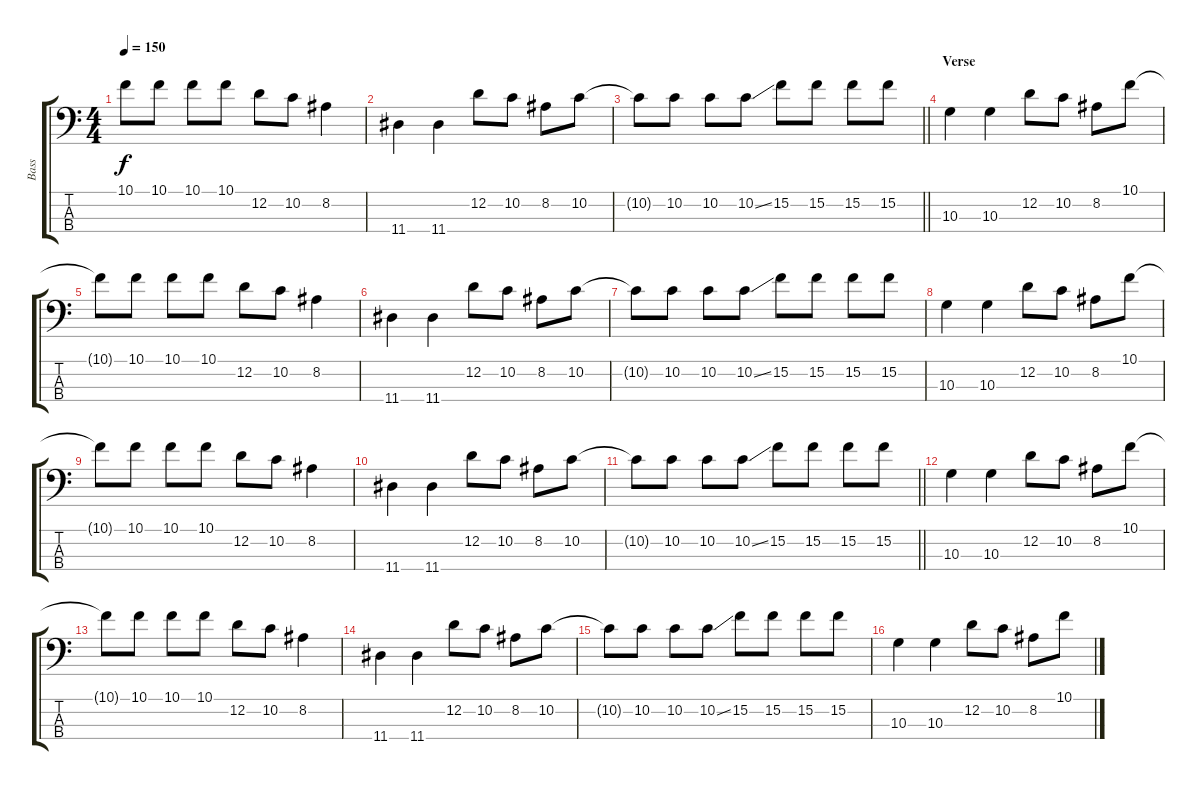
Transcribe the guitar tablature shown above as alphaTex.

\track ("Bass" "Bass") {instrument electricbassfinger}
\staff {score tabs}
\tuning (G2 D2 A1 E1) {hide}
\ts (4 4)
\tempo 150
\clef f4
\ks c
10.1{t}.8{dy f} 10.1.8 10.1.8 10.1.8 12.2.8 10.2.8 8.2.4 |
11.4.4 11.4.4 12.2.8 10.2.8 8.2.8 10.2.8 |
\barLineRight lightlight
10.2{t}.8 10.2.8 10.2.8 10.2{ss}.8 15.2.8 15.2.8 15.2.8 15.2.8 |
\section ("" "Verse")
10.3.4 10.3.4 12.2.8 10.2.8 8.2.8 10.1.8 |
10.1{t}.8 10.1.8 10.1.8 10.1.8 12.2.8 10.2.8 8.2.4 |
11.4.4 11.4.4 12.2.8 10.2.8 8.2.8 10.2.8 |
10.2{t}.8 10.2.8 10.2.8 10.2{ss}.8 15.2.8 15.2.8 15.2.8 15.2.8 |
10.3.4 10.3.4 12.2.8 10.2.8 8.2.8 10.1.8 |
10.1{t}.8 10.1.8 10.1.8 10.1.8 12.2.8 10.2.8 8.2.4 |
11.4.4 11.4.4 12.2.8 10.2.8 8.2.8 10.2.8 |
\barLineRight lightlight
10.2{t}.8 10.2.8 10.2.8 10.2{ss}.8 15.2.8 15.2.8 15.2.8 15.2.8 |
10.3.4 10.3.4 12.2.8 10.2.8 8.2.8 10.1.8 |
10.1{t}.8 10.1.8 10.1.8 10.1.8 12.2.8 10.2.8 8.2.4 |
11.4.4 11.4.4 12.2.8 10.2.8 8.2.8 10.2.8 |
10.2{t}.8 10.2.8 10.2.8 10.2{ss}.8 15.2.8 15.2.8 15.2.8 15.2.8 |
10.3.4 10.3.4 12.2.8 10.2.8 8.2.8 10.1.8
